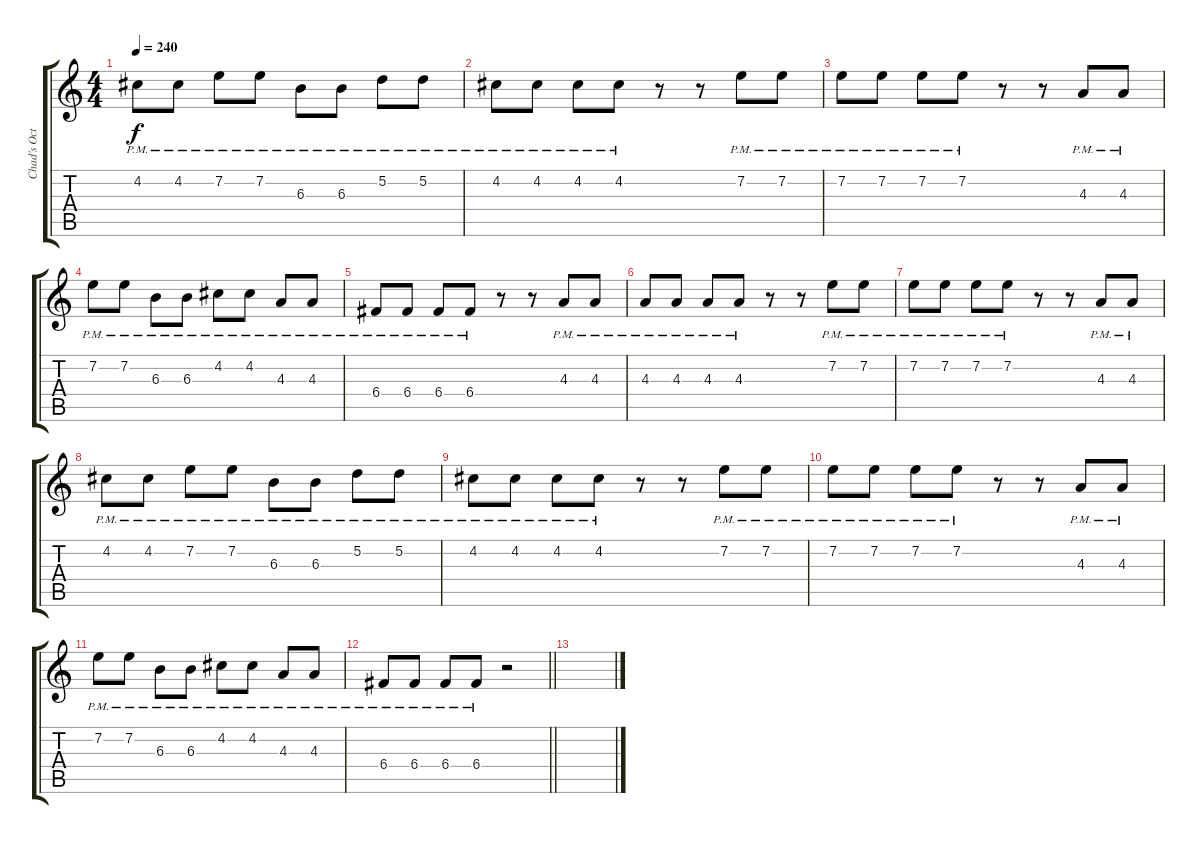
\track ("Chad's Octave Pedal" "Chad's Oct") {instrument distortionguitar}
\staff {score tabs}
\tuning (D4 A3 F3 C3 G2 D2) {hide}
\ts (4 4)
\tempo 240
\clef g2
\ks c
4.2{pm}.8{dy f} 4.2{pm}.8 7.2{pm}.8 7.2{pm}.8 6.3{pm}.8 6.3{pm}.8 5.2{pm}.8 5.2{pm}.8 |
4.2{pm}.8 4.2{pm}.8 4.2{pm}.8 4.2{pm}.8 r.8 r.8 7.2{pm}.8 7.2{pm}.8 |
7.2{pm}.8 7.2{pm}.8 7.2{pm}.8 7.2{pm}.8 r.8 r.8 4.3{pm}.8 4.3{pm}.8 |
7.2{pm}.8 7.2{pm}.8 6.3{pm}.8 6.3{pm}.8 4.2{pm}.8 4.2{pm}.8 4.3{pm}.8 4.3{pm}.8 |
6.4{pm}.8 6.4{pm}.8 6.4{pm}.8 6.4{pm}.8 r.8 r.8 4.3{pm}.8 4.3{pm}.8 |
4.3{pm}.8 4.3{pm}.8 4.3{pm}.8 4.3{pm}.8 r.8 r.8 7.2{pm}.8 7.2{pm}.8 |
7.2{pm}.8 7.2{pm}.8 7.2{pm}.8 7.2{pm}.8 r.8 r.8 4.3{pm}.8 4.3{pm}.8 |
4.2{pm}.8 4.2{pm}.8 7.2{pm}.8 7.2{pm}.8 6.3{pm}.8 6.3{pm}.8 5.2{pm}.8 5.2{pm}.8 |
4.2{pm}.8 4.2{pm}.8 4.2{pm}.8 4.2{pm}.8 r.8 r.8 7.2{pm}.8 7.2{pm}.8 |
7.2{pm}.8 7.2{pm}.8 7.2{pm}.8 7.2{pm}.8 r.8 r.8 4.3{pm}.8 4.3{pm}.8 |
7.2{pm}.8 7.2{pm}.8 6.3{pm}.8 6.3{pm}.8 4.2{pm}.8 4.2{pm}.8 4.3{pm}.8 4.3{pm}.8 |
\barLineRight lightlight
6.4{pm}.8 6.4{pm}.8 6.4{pm}.8 6.4{pm}.8 r.2 |
\section ("" "")
